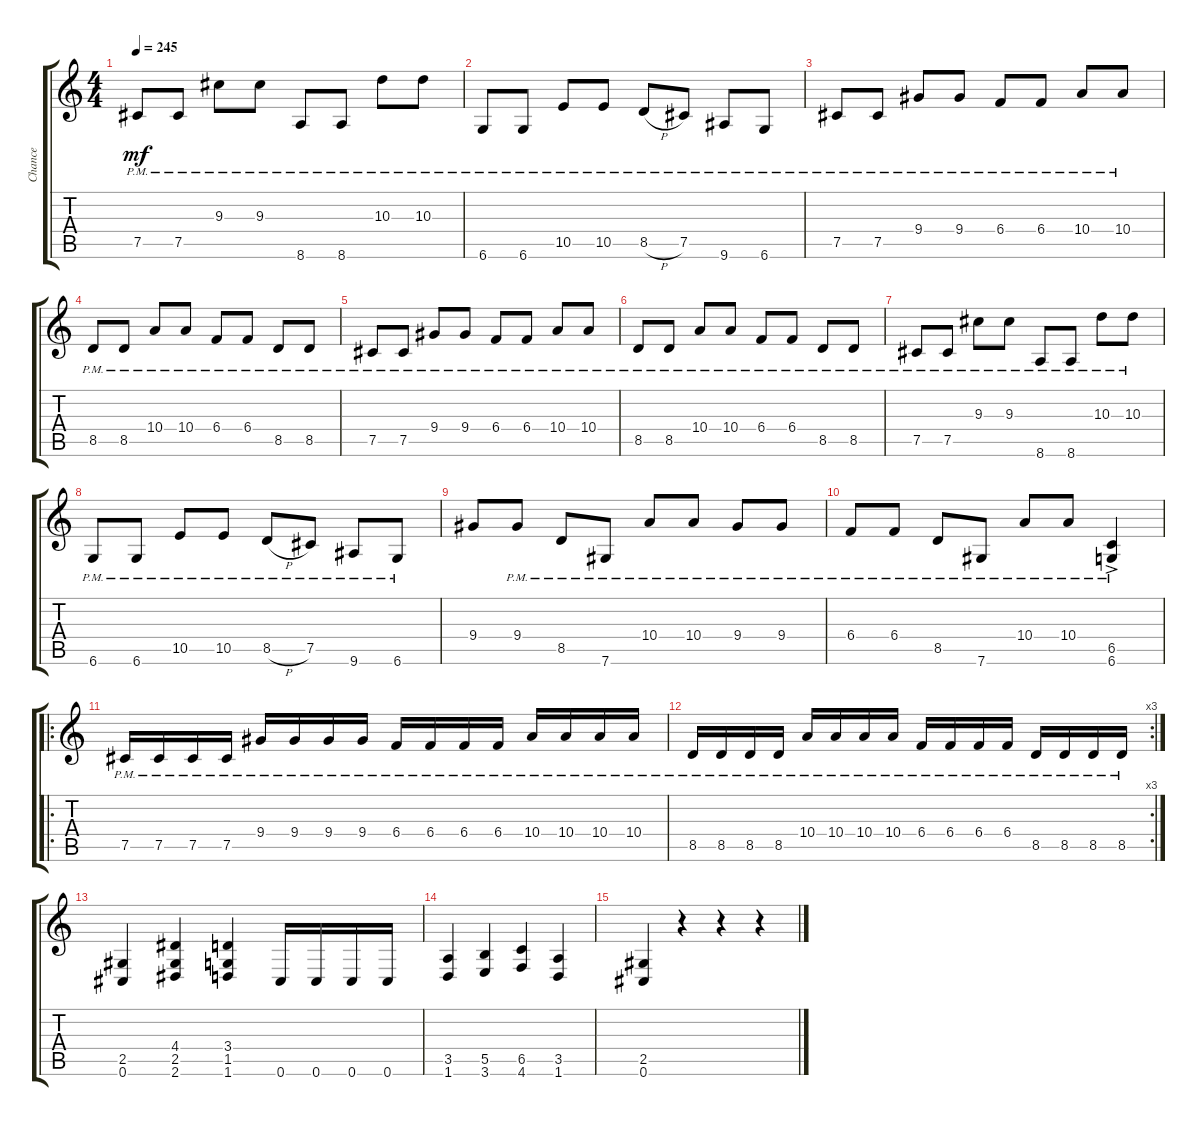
\track ("Chance" "Chance") {instrument distortionguitar}
\staff {score tabs}
\tuning (Db4 Ab3 E3 B2 Gb2 Db2) {hide}
\ts (4 4)
\tempo 245
\clef g2
\ks c
7.5{pm}.8{dy mf} 7.5{pm}.8 9.3{pm}.8 9.3{pm}.8 8.6{pm}.8 8.6{pm}.8 10.3{pm}.8 10.3{pm}.8 |
6.6{pm}.8 6.6{pm}.8 10.5{pm}.8 10.5{pm}.8 8.5{h pm}.8 7.5{pm}.8 9.6{pm}.8 6.6{pm}.8 |
7.5{pm}.8 7.5{pm}.8 9.4{pm}.8 9.4{pm}.8 6.4{pm}.8 6.4{pm}.8 10.4{pm}.8 10.4{pm}.8 |
8.5{pm}.8 8.5{pm}.8 10.4{pm}.8 10.4{pm}.8 6.4{pm}.8 6.4{pm}.8 8.5{pm}.8 8.5{pm}.8 |
7.5{pm}.8 7.5{pm}.8 9.4{pm}.8 9.4{pm}.8 6.4{pm}.8 6.4{pm}.8 10.4{pm}.8 10.4{pm}.8 |
8.5{pm}.8 8.5{pm}.8 10.4{pm}.8 10.4{pm}.8 6.4{pm}.8 6.4{pm}.8 8.5{pm}.8 8.5{pm}.8 |
7.5{pm}.8 7.5{pm}.8 9.3{pm}.8 9.3{pm}.8 8.6{pm}.8 8.6{pm}.8 10.3{pm}.8 10.3{pm}.8 |
6.6{pm}.8 6.6{pm}.8 10.5{pm}.8 10.5{pm}.8 8.5{h pm}.8 7.5{pm}.8 9.6{pm}.8 6.6{pm}.8 |
9.4.8 9.4{pm}.8 8.5{pm}.8 7.6{pm}.8 10.4{pm}.8 10.4{pm}.8 9.4{pm}.8 9.4{pm}.8 |
6.4{pm}.8 6.4{pm}.8 8.5{pm}.8 7.6{pm}.8 10.4{pm}.8 10.4{pm}.8 (6.5 6.6{ac pm}).4 |
\ro
7.5{pm}.16 7.5{pm}.16 7.5{pm}.16 7.5{pm}.16 9.4{pm}.16 9.4{pm}.16 9.4{pm}.16 9.4{pm}.16 6.4{pm}.16 6.4{pm}.16 6.4{pm}.16 6.4{pm}.16 10.4{pm}.16 10.4{pm}.16 10.4{pm}.16 10.4{pm}.16 |
\rc 3
8.5{pm}.16 8.5{pm}.16 8.5{pm}.16 8.5{pm}.16 10.4{pm}.16 10.4{pm}.16 10.4{pm}.16 10.4{pm}.16 6.4{pm}.16 6.4{pm}.16 6.4{pm}.16 6.4{pm}.16 8.5{pm}.16 8.5{pm}.16 8.5{pm}.16 8.5{pm}.16 |
(2.5 0.6).4 (4.4 2.5 2.6).4 (3.4 1.5 1.6).4 0.6.16 0.6.16 0.6.16 0.6.16 |
(3.5 1.6).4 (5.5 3.6).4 (6.5 4.6).4 (3.5 1.6).4 |
(2.5 0.6).4 r.4 r.4 r.4
